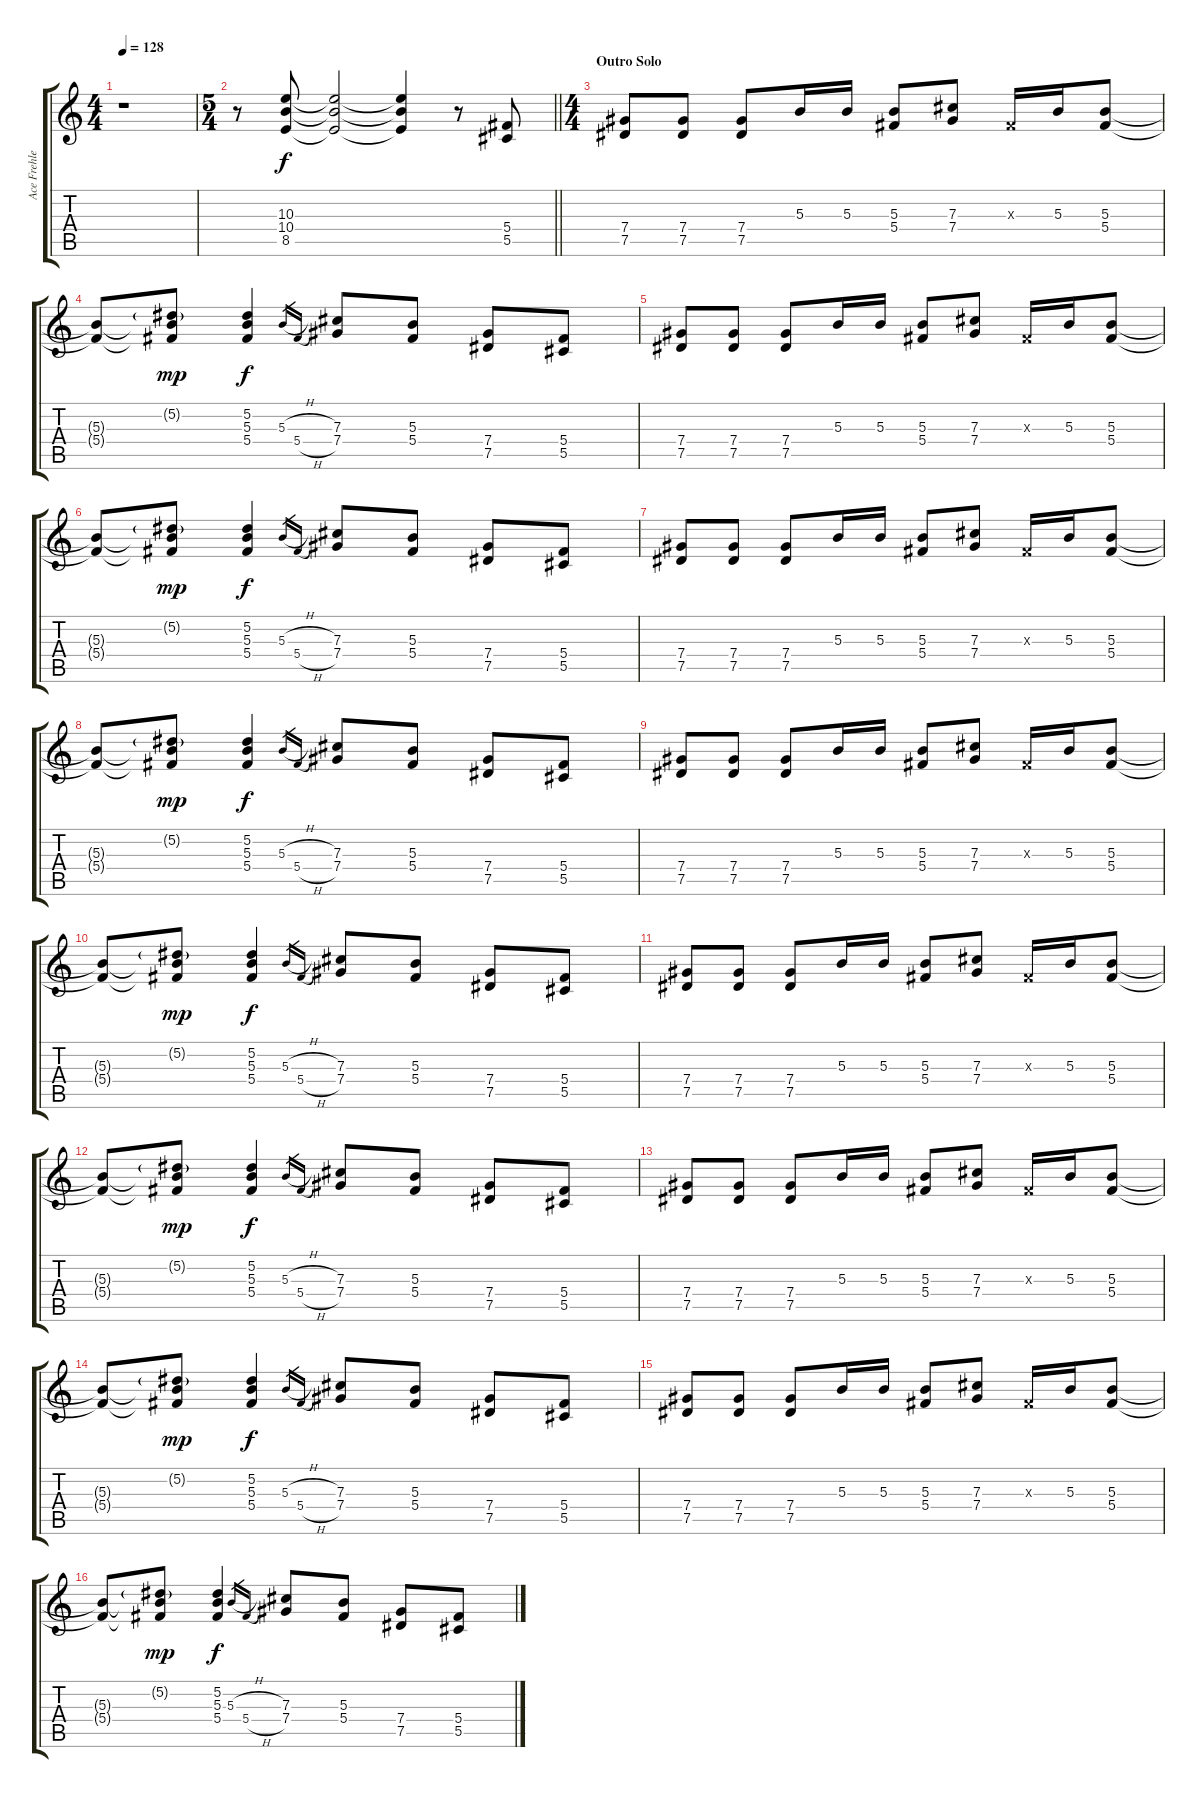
\track ("Ace Frehley" "Ace Frehle") {instrument distortionguitar}
\staff {score tabs}
\tuning (Eb4 Bb3 Gb3 Db3 Ab2 Eb2) {hide}
\ts (4 4)
\tempo 128
\clef g2
\ks c
r.1{dy f} |
\ts (5 4)
\barLineRight lightlight
r.8 (10.3 10.4 8.5).8 (10.3{t} 10.4{t} 8.5{t}).2 (10.3{t} 10.4{t} 8.5{t}).4 r.8 (5.4 5.5).8 |
\ts (4 4)
\section ("" "Outro Solo")
(7.4 7.5).8 (7.4 7.5).8 (7.4 7.5).8 5.3.16 5.3.16 (5.3 5.4).8 (7.3 7.4).8 0.3{x}.16 5.3.16 (5.3 5.4).8 |
(5.3{t} 5.4{t}).8 (5.2{g} 5.3{t} 5.4{t}).8{dy mp} (5.2 5.3 5.4).4{dy f} 5.3{h}.16{gr} 5.4{h}.16{gr} (7.3 7.4).8 (5.3 5.4).8 (7.4 7.5).8 (5.4 5.5).8 |
(7.4 7.5).8 (7.4 7.5).8 (7.4 7.5).8 5.3.16 5.3.16 (5.3 5.4).8 (7.3 7.4).8 0.3{x}.16 5.3.16 (5.3 5.4).8 |
(5.3{t} 5.4{t}).8 (5.2{g} 5.3{t} 5.4{t}).8{dy mp} (5.2 5.3 5.4).4{dy f} 5.3{h}.16{gr} 5.4{h}.16{gr} (7.3 7.4).8 (5.3 5.4).8 (7.4 7.5).8 (5.4 5.5).8 |
(7.4 7.5).8 (7.4 7.5).8 (7.4 7.5).8 5.3.16 5.3.16 (5.3 5.4).8 (7.3 7.4).8 0.3{x}.16 5.3.16 (5.3 5.4).8 |
(5.3{t} 5.4{t}).8 (5.2{g} 5.3{t} 5.4{t}).8{dy mp} (5.2 5.3 5.4).4{dy f} 5.3{h}.16{gr} 5.4{h}.16{gr} (7.3 7.4).8 (5.3 5.4).8 (7.4 7.5).8 (5.4 5.5).8 |
(7.4 7.5).8 (7.4 7.5).8 (7.4 7.5).8 5.3.16 5.3.16 (5.3 5.4).8 (7.3 7.4).8 0.3{x}.16 5.3.16 (5.3 5.4).8 |
(5.3{t} 5.4{t}).8 (5.2{g} 5.3{t} 5.4{t}).8{dy mp} (5.2 5.3 5.4).4{dy f} 5.3{h}.16{gr} 5.4{h}.16{gr} (7.3 7.4).8 (5.3 5.4).8 (7.4 7.5).8 (5.4 5.5).8 |
(7.4 7.5).8 (7.4 7.5).8 (7.4 7.5).8 5.3.16 5.3.16 (5.3 5.4).8 (7.3 7.4).8 0.3{x}.16 5.3.16 (5.3 5.4).8 |
(5.3{t} 5.4{t}).8 (5.2{g} 5.3{t} 5.4{t}).8{dy mp} (5.2 5.3 5.4).4{dy f} 5.3{h}.16{gr} 5.4{h}.16{gr} (7.3 7.4).8 (5.3 5.4).8 (7.4 7.5).8 (5.4 5.5).8 |
(7.4 7.5).8 (7.4 7.5).8 (7.4 7.5).8 5.3.16 5.3.16 (5.3 5.4).8 (7.3 7.4).8 0.3{x}.16 5.3.16 (5.3 5.4).8 |
(5.3{t} 5.4{t}).8 (5.2{g} 5.3{t} 5.4{t}).8{dy mp} (5.2 5.3 5.4).4{dy f} 5.3{h}.16{gr} 5.4{h}.16{gr} (7.3 7.4).8 (5.3 5.4).8 (7.4 7.5).8 (5.4 5.5).8 |
(7.4 7.5).8 (7.4 7.5).8 (7.4 7.5).8 5.3.16 5.3.16 (5.3 5.4).8 (7.3 7.4).8 0.3{x}.16 5.3.16 (5.3 5.4).8 |
(5.3{t} 5.4{t}).8 (5.2{g} 5.3{t} 5.4{t}).8{dy mp} (5.2 5.3 5.4).4{dy f} 5.3{h}.16{gr} 5.4{h}.16{gr} (7.3 7.4).8 (5.3 5.4).8 (7.4 7.5).8 (5.4 5.5).8
